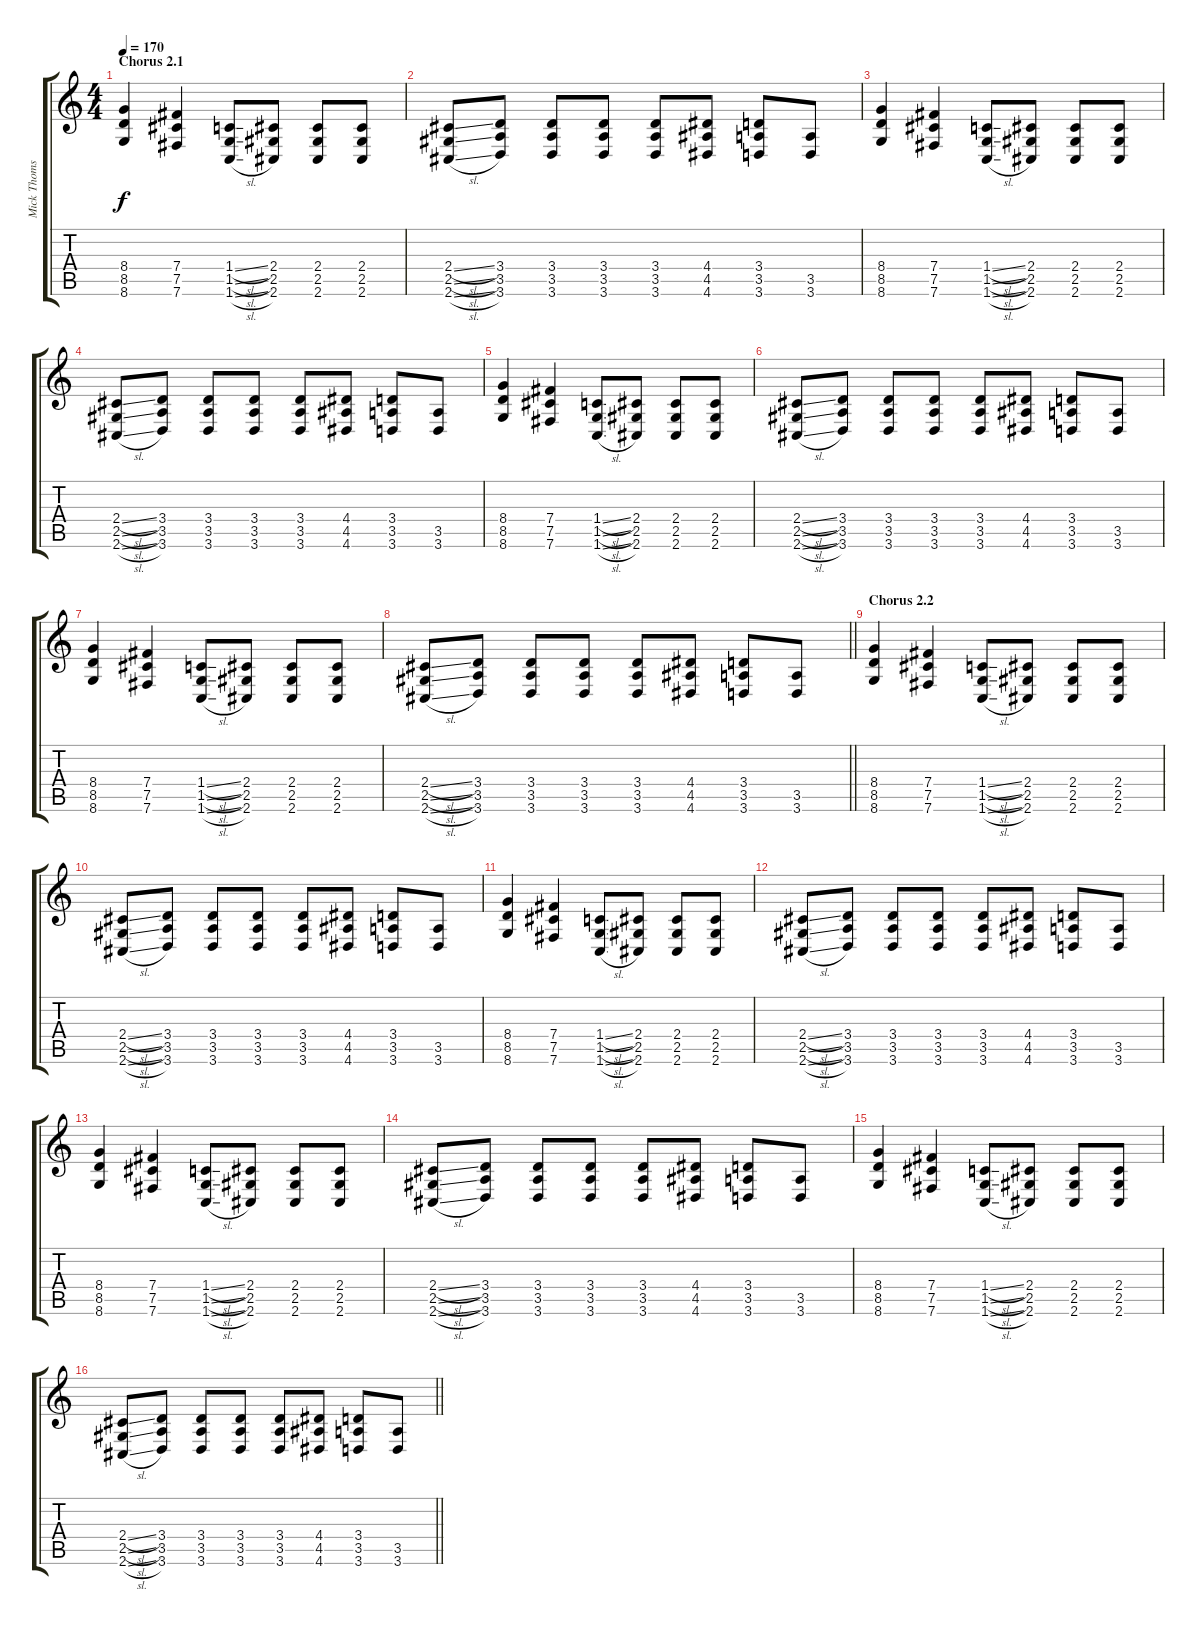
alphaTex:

\track ("Mick Thomson" "Mick Thoms") {instrument overdrivenguitar}
\staff {score tabs}
\tuning (Db4 Ab3 E3 B2 Gb2 B1) {hide}
\ts (4 4)
\section ("" "Chorus 2.1")
\tempo 170
\clef g2
\ks c
(8.4 8.5 8.6).4{dy f volume 13} (7.4 7.5 7.6).4 (1.4{sl} 1.5{sl} 1.6{sl}).8 (2.4 2.5 2.6).8 (2.4 2.5 2.6).8 (2.4 2.5 2.6).8 |
(2.4{sl} 2.5{sl} 2.6{sl}).8 (3.4 3.5 3.6).8 (3.4 3.5 3.6).8 (3.4 3.5 3.6).8 (3.4 3.5 3.6).8 (4.4 4.5 4.6).8 (3.4 3.5 3.6).8 (3.5 3.6).8 |
(8.4 8.5 8.6).4 (7.4 7.5 7.6).4 (1.4{sl} 1.5{sl} 1.6{sl}).8 (2.4 2.5 2.6).8 (2.4 2.5 2.6).8 (2.4 2.5 2.6).8 |
(2.4{sl} 2.5{sl} 2.6{sl}).8 (3.4 3.5 3.6).8 (3.4 3.5 3.6).8 (3.4 3.5 3.6).8 (3.4 3.5 3.6).8 (4.4 4.5 4.6).8 (3.4 3.5 3.6).8 (3.5 3.6).8 |
(8.4 8.5 8.6).4 (7.4 7.5 7.6).4 (1.4{sl} 1.5{sl} 1.6{sl}).8 (2.4 2.5 2.6).8 (2.4 2.5 2.6).8 (2.4 2.5 2.6).8 |
(2.4{sl} 2.5{sl} 2.6{sl}).8 (3.4 3.5 3.6).8 (3.4 3.5 3.6).8 (3.4 3.5 3.6).8 (3.4 3.5 3.6).8 (4.4 4.5 4.6).8 (3.4 3.5 3.6).8 (3.5 3.6).8 |
(8.4 8.5 8.6).4 (7.4 7.5 7.6).4 (1.4{sl} 1.5{sl} 1.6{sl}).8 (2.4 2.5 2.6).8 (2.4 2.5 2.6).8 (2.4 2.5 2.6).8 |
\barLineRight lightlight
(2.4{sl} 2.5{sl} 2.6{sl}).8 (3.4 3.5 3.6).8 (3.4 3.5 3.6).8 (3.4 3.5 3.6).8 (3.4 3.5 3.6).8 (4.4 4.5 4.6).8 (3.4 3.5 3.6).8 (3.5 3.6).8 |
\section ("" "Chorus 2.2")
(8.4 8.5 8.6).4 (7.4 7.5 7.6).4 (1.4{sl} 1.5{sl} 1.6{sl}).8 (2.4 2.5 2.6).8 (2.4 2.5 2.6).8 (2.4 2.5 2.6).8 |
(2.4{sl} 2.5{sl} 2.6{sl}).8 (3.4 3.5 3.6).8 (3.4 3.5 3.6).8 (3.4 3.5 3.6).8 (3.4 3.5 3.6).8 (4.4 4.5 4.6).8 (3.4 3.5 3.6).8 (3.5 3.6).8 |
(8.4 8.5 8.6).4 (7.4 7.5 7.6).4 (1.4{sl} 1.5{sl} 1.6{sl}).8 (2.4 2.5 2.6).8 (2.4 2.5 2.6).8 (2.4 2.5 2.6).8 |
(2.4{sl} 2.5{sl} 2.6{sl}).8 (3.4 3.5 3.6).8 (3.4 3.5 3.6).8 (3.4 3.5 3.6).8 (3.4 3.5 3.6).8 (4.4 4.5 4.6).8 (3.4 3.5 3.6).8 (3.5 3.6).8 |
(8.4 8.5 8.6).4 (7.4 7.5 7.6).4 (1.4{sl} 1.5{sl} 1.6{sl}).8 (2.4 2.5 2.6).8 (2.4 2.5 2.6).8 (2.4 2.5 2.6).8 |
(2.4{sl} 2.5{sl} 2.6{sl}).8 (3.4 3.5 3.6).8 (3.4 3.5 3.6).8 (3.4 3.5 3.6).8 (3.4 3.5 3.6).8 (4.4 4.5 4.6).8 (3.4 3.5 3.6).8 (3.5 3.6).8 |
(8.4 8.5 8.6).4 (7.4 7.5 7.6).4 (1.4{sl} 1.5{sl} 1.6{sl}).8 (2.4 2.5 2.6).8 (2.4 2.5 2.6).8 (2.4 2.5 2.6).8 |
\barLineRight lightlight
(2.4{sl} 2.5{sl} 2.6{sl}).8 (3.4 3.5 3.6).8 (3.4 3.5 3.6).8 (3.4 3.5 3.6).8 (3.4 3.5 3.6).8 (4.4 4.5 4.6).8 (3.4 3.5 3.6).8 (3.5 3.6).8
